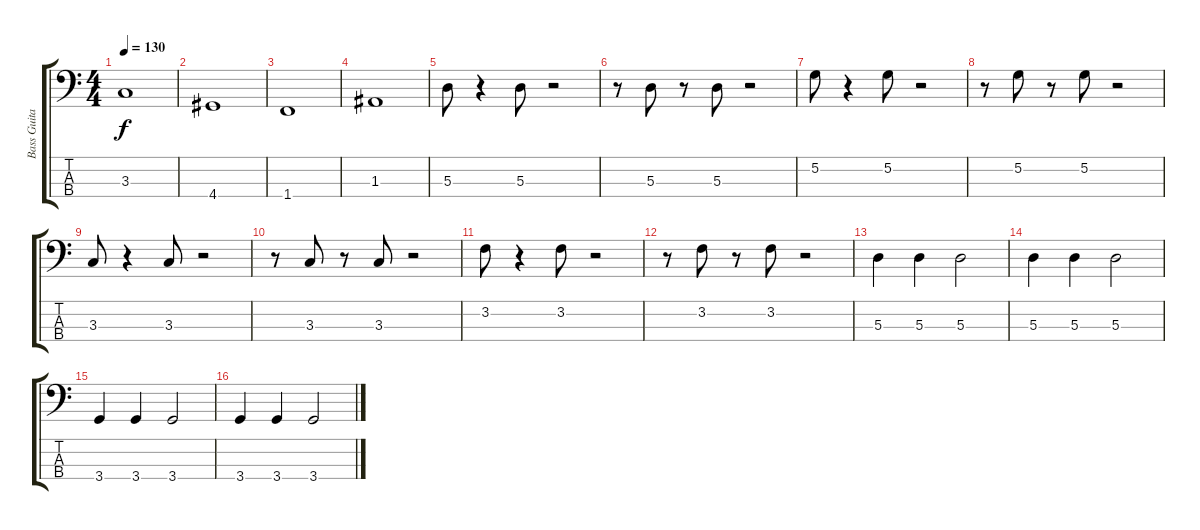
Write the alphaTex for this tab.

\track ("Bass Guitar" "Bass Guita") {instrument electricbassfinger}
\staff {score tabs}
\tuning (G2 D2 A1 E1) {hide}
\ts (4 4)
\tempo 130
\clef f4
\ks c
3.3.1{dy f} |
4.4.1 |
1.4.1 |
1.3.1 |
5.3.8 r.4 5.3.8 r.2 |
r.8 5.3.8 r.8 5.3.8 r.2 |
5.2.8 r.4 5.2.8 r.2 |
r.8 5.2.8 r.8 5.2.8 r.2 |
3.3.8 r.4 3.3.8 r.2 |
r.8 3.3.8 r.8 3.3.8 r.2 |
3.2.8 r.4 3.2.8 r.2 |
r.8 3.2.8 r.8 3.2.8 r.2 |
5.3.4 5.3.4 5.3.2 |
5.3.4 5.3.4 5.3.2 |
3.4.4 3.4.4 3.4.2 |
3.4.4 3.4.4 3.4.2
